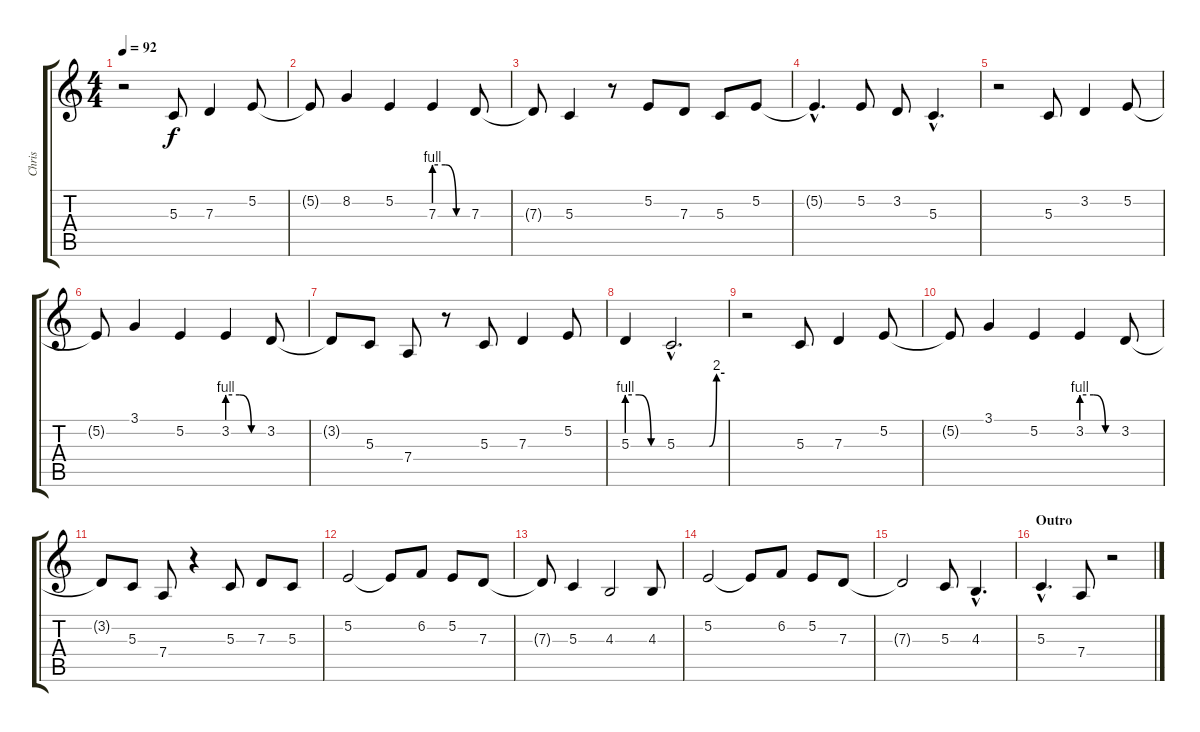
\track ("Chris" "Chris") {instrument cello}
\staff {score tabs}
\tuning (E4 B3 G3 D3 A2 E2) {hide}
\ts (4 4)
\tempo 92
\clef g2
\ks c
r.2{dy f} 5.3.8 7.3.4 5.2.8 |
5.2{t}.8 8.2.4 5.2.4 7.3{be (custom 0 4 20 4 40 0 60 0)}.4 7.3.8 |
7.3{t}.8 5.3.4 r.8 5.2.8 7.3.8 5.3.8 5.2.8 |
5.2{hac t}.4{d} 5.2.8 3.2.8 5.3{hac}.4{d} |
r.2 5.3.8 3.2.4 5.2.8 |
5.2{t}.8 3.1.4 5.2.4 3.2{be (custom 0 4 20 4 40 0 60 0)}.4 3.2.8 |
3.2{t}.8 5.3.8 7.4.8 r.8 5.3.8 7.3.4 5.2.8 |
5.3{be (custom 0 4 20 4 40 0 60 0)}.4 5.3{be (custom 0 0 41 0 50 8 60 8) hac}.2{d} |
r.2 5.3.8 7.3.4 5.2.8 |
5.2{t}.8 3.1.4 5.2.4 3.2{be (custom 0 4 20 4 40 0 60 0)}.4 3.2.8 |
3.2{t}.8 5.3.8 7.4.8 r.4 5.3.8 7.3.8 5.3.8 |
5.2.2 5.2{t}.8 6.2.8 5.2.8 7.3.8 |
7.3{t}.8 5.3.4 4.3.2 4.3.8 |
5.2.2 5.2{t}.8 6.2.8 5.2.8 7.3.8 |
7.3{t}.2 5.3.8 4.3{hac}.4{d} |
\section ("" "Outro")
5.3{hac}.4{d} 7.4.8 r.2
